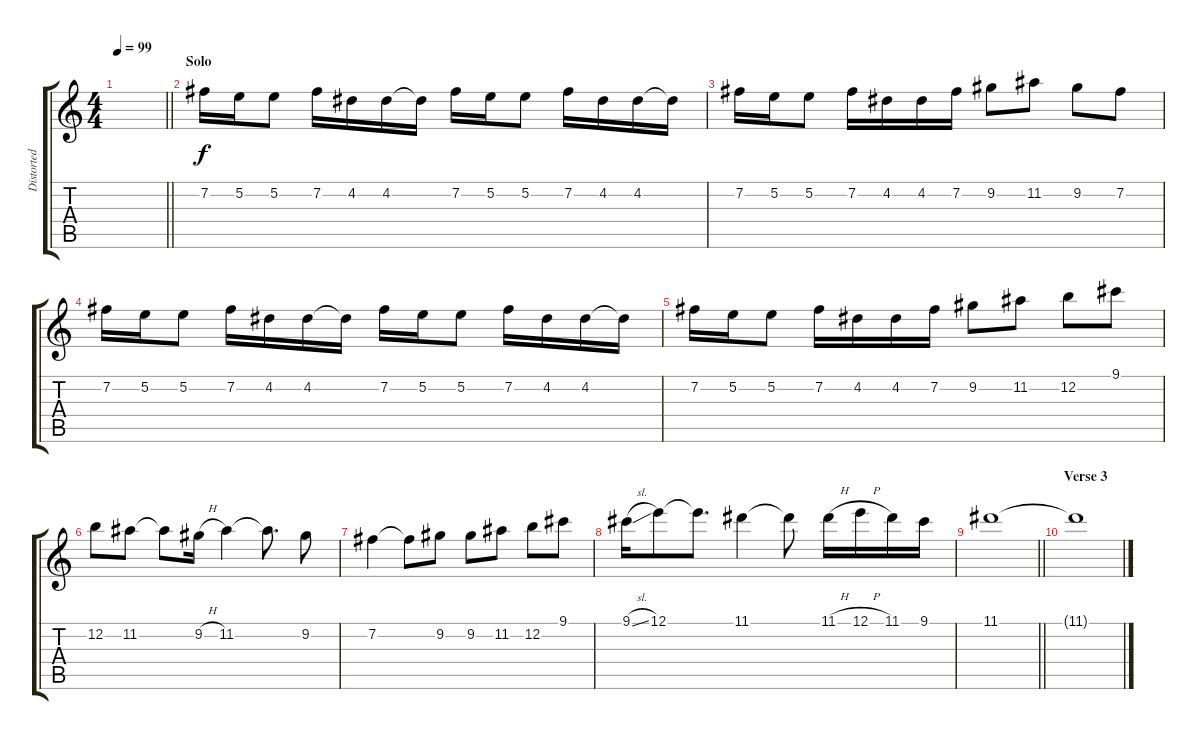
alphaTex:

\track ("Distorted 2" "Distorted ") {instrument distortionguitar}
\staff {score tabs}
\tuning (E4 B3 G3 D3 A2 E2) {hide}
\ts (4 4)
\tempo 99
\clef g2
\barLineRight lightlight
\ks c
|
\section ("" "Solo")
7.2.16 5.2.16 5.2.8 7.2.16 4.2.16 4.2.16 4.2{t}.16 7.2.16 5.2.16 5.2.8 7.2.16 4.2.16 4.2.16 4.2{t}.16 |
7.2.16 5.2.16 5.2.8 7.2.16 4.2.16 4.2.16 7.2.16 9.2.8 11.2.8 9.2.8 7.2.8 |
7.2.16 5.2.16 5.2.8 7.2.16 4.2.16 4.2.16 4.2{t}.16 7.2.16 5.2.16 5.2.8 7.2.16 4.2.16 4.2.16 4.2{t}.16 |
7.2.16 5.2.16 5.2.8 7.2.16 4.2.16 4.2.16 7.2.16 9.2.8 11.2.8 12.2.8 9.1.8 |
12.2.8 11.2.8 11.2{t}.8 9.2{h}.16 11.2.4 11.2{t}.8{d} 9.2.8 |
7.2.4 7.2{t}.8 9.2.8 9.2.8 11.2.8 12.2.8 9.1.8 |
9.1{sl}.16 12.1.8 12.1{t}.8{d} 11.1.4 11.1{t}.8 11.1{h}.16 12.1{h}.16 11.1.16 9.1.16 |
\barLineRight lightlight
11.1.1 |
\section ("" "Verse 3")
11.1{t}.1
